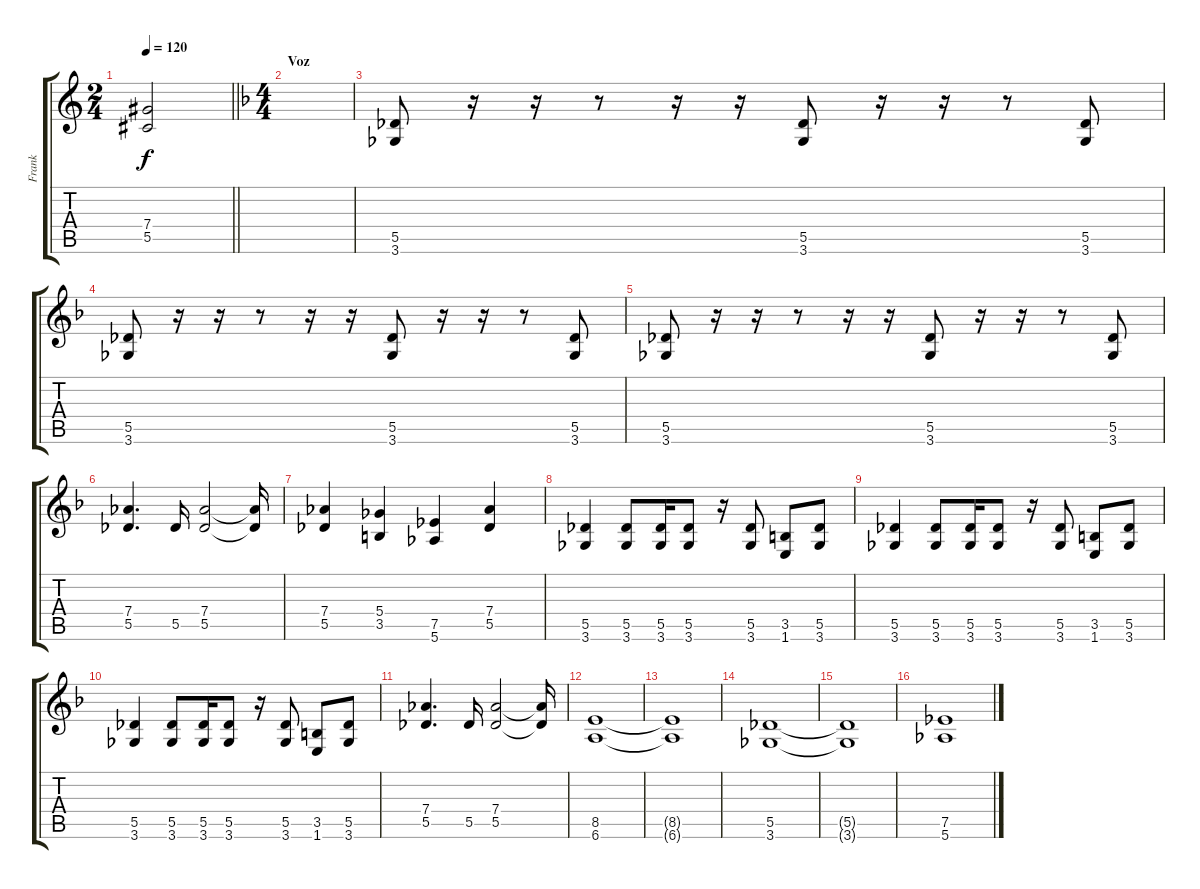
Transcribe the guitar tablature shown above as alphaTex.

\track ("Frank" "Frank") {instrument distortionguitar}
\staff {score tabs}
\tuning (Eb4 Bb3 Gb3 Db3 Ab2 Eb2) {hide}
\ts (2 4)
\tempo 120
\clef g2
\barLineRight lightlight
\ks c
(7.4{t} 5.5{t}).2{dy f} |
\ts (4 4)
\section ("" "Voz")
\ks dminor
|
(5.5 3.6).8 r.16 r.16 r.8 r.16 r.16 (5.5 3.6).8 r.16 r.16 r.8 (5.5 3.6).8 |
(5.5 3.6).8 r.16 r.16 r.8 r.16 r.16 (5.5 3.6).8 r.16 r.16 r.8 (5.5 3.6).8 |
(5.5 3.6).8 r.16 r.16 r.8 r.16 r.16 (5.5 3.6).8 r.16 r.16 r.8 (5.5 3.6).8 |
(7.4 5.5).4{d} 5.5.16 (7.4 5.5).2 (7.4{t} 5.5{t}).16 |
(7.4 5.5).4 (5.4 3.5).4 (7.5 5.6).4 (7.4 5.5).4 |
(5.5 3.6).4 (5.5 3.6).8 (5.5 3.6).16 (5.5 3.6).8 r.16 (5.5 3.6).8 (3.5 1.6).8 (5.5 3.6).8 |
(5.5 3.6).4 (5.5 3.6).8 (5.5 3.6).16 (5.5 3.6).8 r.16 (5.5 3.6).8 (3.5 1.6).8 (5.5 3.6).8 |
(5.5 3.6).4 (5.5 3.6).8 (5.5 3.6).16 (5.5 3.6).8 r.16 (5.5 3.6).8 (3.5 1.6).8 (5.5 3.6).8 |
(7.4 5.5).4{d} 5.5.16 (7.4 5.5).2 (7.4{t} 5.5{t}).16 |
(8.5 6.6).1 |
(8.5{t} 6.6{t}).1 |
(5.5 3.6).1 |
(5.5{t} 3.6{t}).1 |
(7.5 5.6).1
